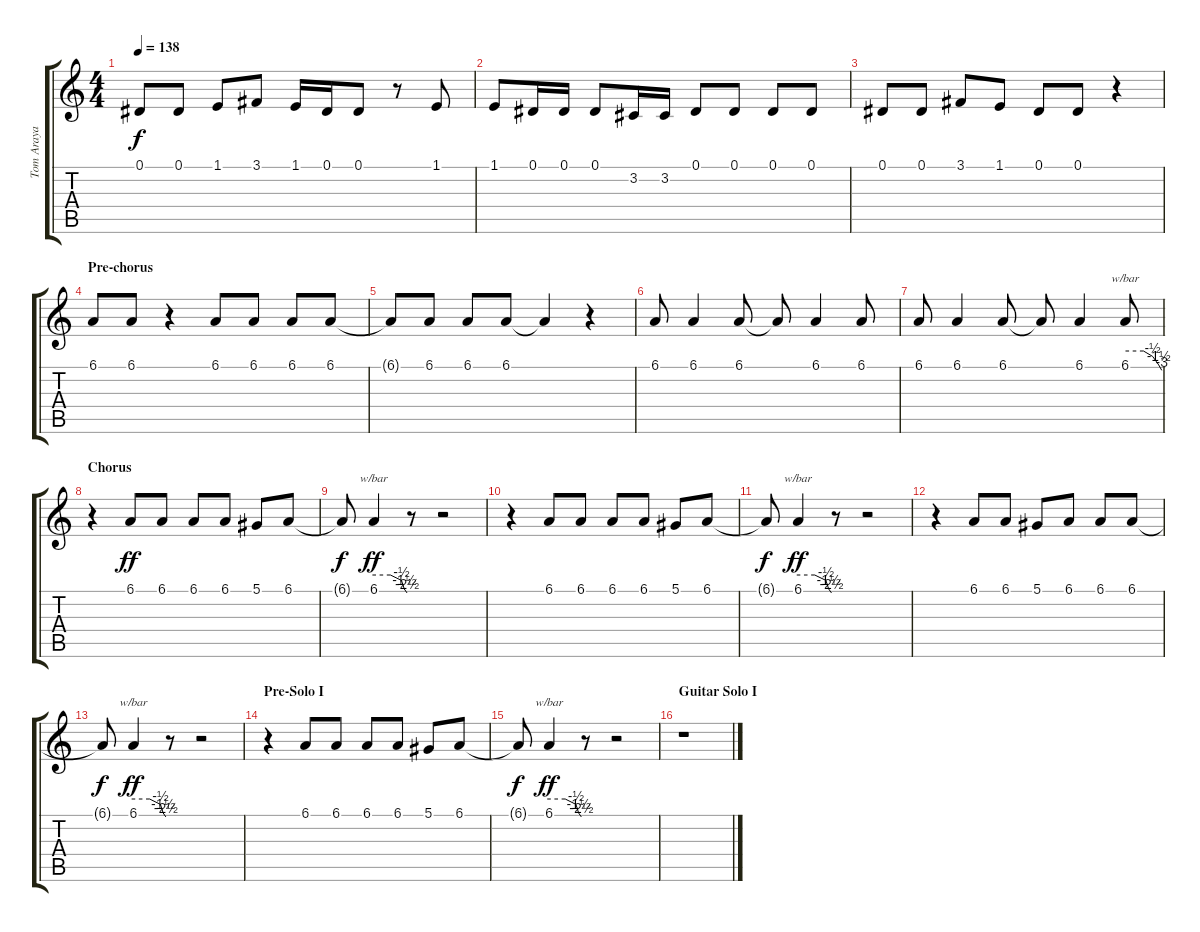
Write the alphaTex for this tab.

\track ("Tom Araya" "Tom Araya") {instrument clarinet}
\staff {score tabs}
\tuning (Eb4 Bb3 Gb3 Db3 Ab2 Eb2) {hide}
\ts (4 4)
\tempo 138
\clef g2
\ks c
0.1{t}.8{dy f} 0.1.8 1.1.8 3.1.8 1.1.16 0.1.16 0.1.8 r.8 1.1.8 |
1.1.8 0.1.16 0.1.16 0.1.8 3.2.16 3.2.16 0.1.8 0.1.8 0.1.8 0.1.8 |
0.1.8 0.1.8 3.1.8 1.1.8 0.1.8 0.1.8 r.4 |
\section ("" "Pre-chorus")
6.1.8 6.1.8 r.4 6.1.8 6.1.8 6.1.8 6.1.8 |
6.1{t}.8 6.1.8 6.1.8 6.1.8 6.1{t}.4 r.4 |
6.1.8 6.1.4 6.1.8 6.1{t}.8 6.1.4 6.1.8 |
6.1.8 6.1.4 6.1.8 6.1{t}.8 6.1.4 6.1.8{tbe (custom default 0 0 30 0 45 -2 55 -6 60 -12)} |
\section ("" "Chorus")
r.4 6.1.8{dy ff} 6.1.8 6.1.8 6.1.8 5.1.8 6.1.8 |
6.1{t}.8{dy f} 6.1.4{tbe (custom default 0 0 30 0 50 -2 55 -6 60 -10) dy ff} r.8 r.2 |
r.4 6.1.8 6.1.8 6.1.8 6.1.8 5.1.8 6.1.8 |
6.1{t}.8{dy f} 6.1.4{tbe (custom default 0 0 30 0 50 -2 55 -6 60 -10) dy ff} r.8 r.2 |
r.4 6.1.8 6.1.8 5.1.8 6.1.8 6.1.8 6.1.8 |
6.1{t}.8{dy f} 6.1.4{tbe (custom default 0 0 30 0 50 -2 55 -6 60 -10) dy ff} r.8 r.2 |
\section ("" "Pre-Solo I")
r.4 6.1.8 6.1.8 6.1.8 6.1.8 5.1.8 6.1.8 |
6.1{t}.8{dy f} 6.1.4{tbe (custom default 0 0 30 0 50 -2 55 -6 60 -10) dy ff} r.8 r.2 |
\section ("" "Guitar Solo I")
r.1
